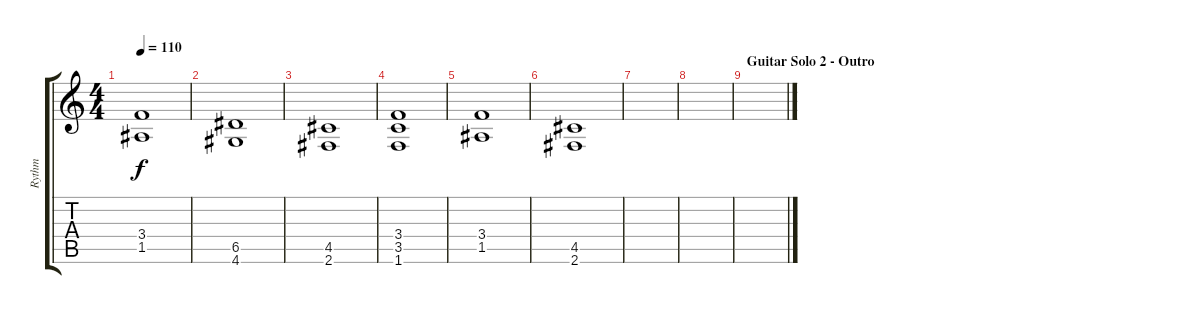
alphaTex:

\track ("Rythm " "Rythm ") {instrument distortionguitar}
\staff {score tabs}
\tuning (E4 B3 G3 D3 A2 E2) {hide}
\ts (4 4)
\tempo 110
\clef g2
\ks c
(3.4 1.5).1{dy f} |
(6.5 4.6).1 |
(4.5 2.6).1 |
(3.4 3.5 1.6).1 |
(3.4 1.5).1 |
(4.5 2.6).1 |
|
|
\section ("" "Guitar Solo 2 - Outro")
